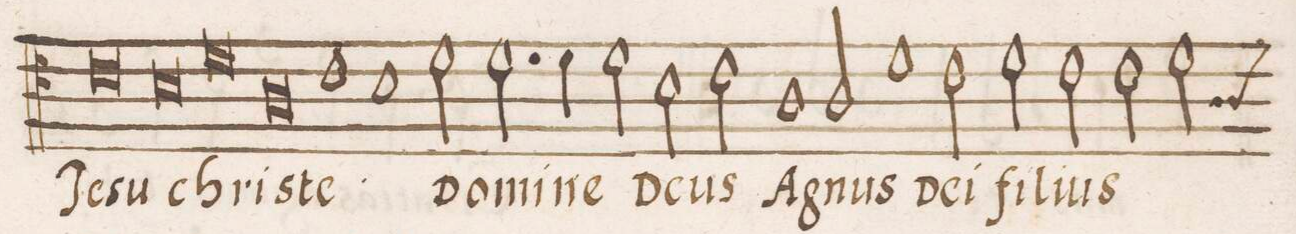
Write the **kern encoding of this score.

**kern	**text
*I"ALTVS	*
*clefC4	*
*k[]	*
*met(c|)	*
*M2/1	*
0c	Je-
=42-	=42-
0B	-su
=43-	=43-
0d	Chri-
=44-	=44-
0A	-ste
=45-	=45-
1c	.
1B	.
=46-	=46-
2d\	Do-
2.d\	-mi-
4d\	-ne
2d\	.
=47-	=47-
2B\	De-
2c\	-us
1A	A-
=48-	=48-
2A/	-gnus
1d	De-
2c\	-i
=49-	=49-
2d\	fi-
2c\	-li-
2c\	-us
*custos:A	*
2d\	.
=50-	=50-
*-	*-
